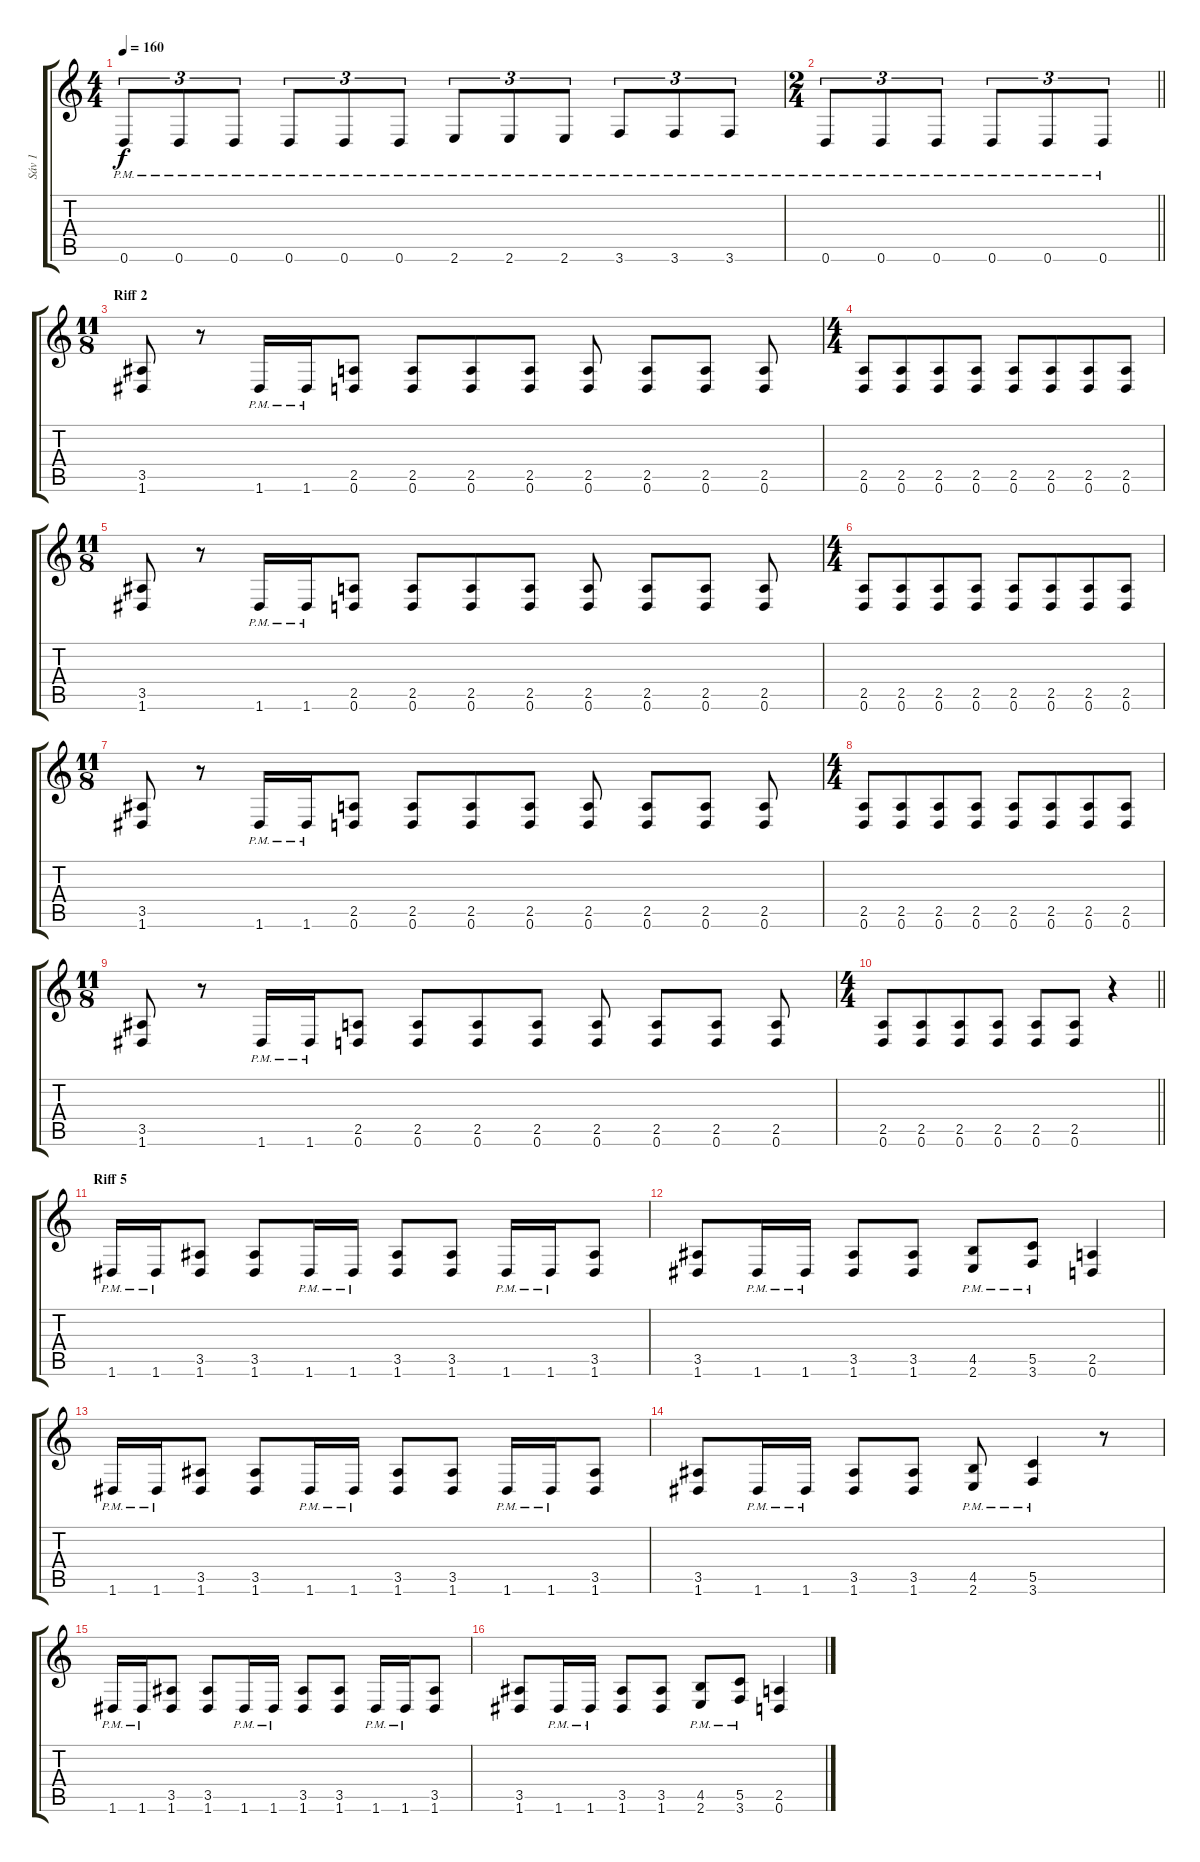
\track ("Sáv 1" "Sáv 1") {instrument overdrivenguitar}
\staff {score tabs}
\tuning (D4 A3 F3 C3 G2 D2) {hide}
\ts (4 4)
\tempo 160
\clef g2
\ks c
0.6{pm}.8{tu (3 2) dy f} 0.6{pm}.8{tu (3 2)} 0.6{pm}.8{tu (3 2)} 0.6{pm}.8{tu (3 2)} 0.6{pm}.8{tu (3 2)} 0.6{pm}.8{tu (3 2)} 2.6{pm}.8{tu (3 2)} 2.6{pm}.8{tu (3 2)} 2.6{pm}.8{tu (3 2)} 3.6{pm}.8{tu (3 2)} 3.6{pm}.8{tu (3 2)} 3.6{pm}.8{tu (3 2)} |
\ts (2 4)
\barLineRight lightlight
0.6{pm}.8{tu (3 2)} 0.6{pm}.8{tu (3 2)} 0.6{pm}.8{tu (3 2)} 0.6{pm}.8{tu (3 2)} 0.6{pm}.8{tu (3 2)} 0.6{pm}.8{tu (3 2)} |
\ts (11 8)
\section ("" "Riff 2")
(3.5 1.6).8 r.8 1.6{pm}.16 1.6{pm}.16 (2.5 0.6).8 (2.5 0.6).8 (2.5 0.6).8{beam merge} (2.5 0.6).8{beam split} (2.5 0.6).8 (2.5 0.6).8{beam merge} (2.5 0.6).8 (2.5 0.6).8 |
\ts (4 4)
(2.5 0.6).8 (2.5 0.6).8{beam merge} (2.5 0.6).8 (2.5 0.6).8 (2.5 0.6).8 (2.5 0.6).8{beam merge} (2.5 0.6).8 (2.5 0.6).8 |
\ts (11 8)
(3.5 1.6).8 r.8 1.6{pm}.16 1.6{pm}.16 (2.5 0.6).8 (2.5 0.6).8 (2.5 0.6).8{beam merge} (2.5 0.6).8{beam split} (2.5 0.6).8 (2.5 0.6).8{beam merge} (2.5 0.6).8 (2.5 0.6).8 |
\ts (4 4)
(2.5 0.6).8 (2.5 0.6).8{beam merge} (2.5 0.6).8 (2.5 0.6).8 (2.5 0.6).8 (2.5 0.6).8{beam merge} (2.5 0.6).8 (2.5 0.6).8 |
\ts (11 8)
(3.5 1.6).8 r.8 1.6{pm}.16 1.6{pm}.16 (2.5 0.6).8 (2.5 0.6).8 (2.5 0.6).8{beam merge} (2.5 0.6).8{beam split} (2.5 0.6).8 (2.5 0.6).8{beam merge} (2.5 0.6).8 (2.5 0.6).8 |
\ts (4 4)
(2.5 0.6).8 (2.5 0.6).8{beam merge} (2.5 0.6).8 (2.5 0.6).8 (2.5 0.6).8 (2.5 0.6).8{beam merge} (2.5 0.6).8 (2.5 0.6).8 |
\ts (11 8)
(3.5 1.6).8 r.8 1.6{pm}.16 1.6{pm}.16 (2.5 0.6).8 (2.5 0.6).8 (2.5 0.6).8{beam merge} (2.5 0.6).8{beam split} (2.5 0.6).8 (2.5 0.6).8{beam merge} (2.5 0.6).8 (2.5 0.6).8 |
\ts (4 4)
\barLineRight lightlight
(2.5 0.6).8 (2.5 0.6).8{beam merge} (2.5 0.6).8{beam merge} (2.5 0.6).8{beam split} (2.5 0.6).8 (2.5 0.6).8 r.4 |
\section ("" "Riff 5")
1.6{pm}.16 1.6{pm}.16 (3.5 1.6).8 (3.5 1.6).8 1.6{pm}.16 1.6{pm}.16 (3.5 1.6).8 (3.5 1.6).8 1.6{pm}.16 1.6{pm}.16 (3.5 1.6).8 |
(3.5 1.6).8 1.6{pm}.16 1.6{pm}.16 (3.5 1.6).8 (3.5 1.6).8 (4.5{pm} 2.6{pm}).8 (5.5{pm} 3.6{pm}).8 (2.5 0.6).4 |
1.6{pm}.16 1.6{pm}.16 (3.5 1.6).8 (3.5 1.6).8 1.6{pm}.16 1.6{pm}.16 (3.5 1.6).8 (3.5 1.6).8 1.6{pm}.16 1.6{pm}.16 (3.5 1.6).8 |
(3.5 1.6).8 1.6{pm}.16 1.6{pm}.16 (3.5 1.6).8 (3.5 1.6).8 (4.5{pm} 2.6{pm}).8 (5.5{pm} 3.6{pm}).4 r.8 |
1.6{pm}.16 1.6{pm}.16 (3.5 1.6).8 (3.5 1.6).8 1.6{pm}.16 1.6{pm}.16 (3.5 1.6).8 (3.5 1.6).8 1.6{pm}.16 1.6{pm}.16 (3.5 1.6).8 |
(3.5 1.6).8 1.6{pm}.16 1.6{pm}.16 (3.5 1.6).8 (3.5 1.6).8 (4.5{pm} 2.6{pm}).8 (5.5{pm} 3.6{pm}).8 (2.5 0.6).4
